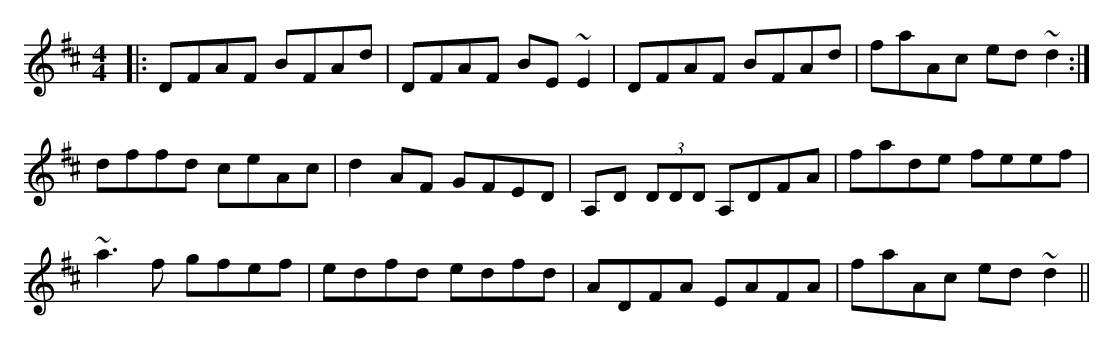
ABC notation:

X:1
M:4/4
K:D
|:DFAF BFAd|DFAF BE~E2|DFAF BFAd|faAc ed~d2:|
dffd ceAc|d2AF GFED|A,D (3DDD A,DFA|fade feef|
~a3f gfef|edfd edfd|ADFA EAFA|faAc ed~d2||
